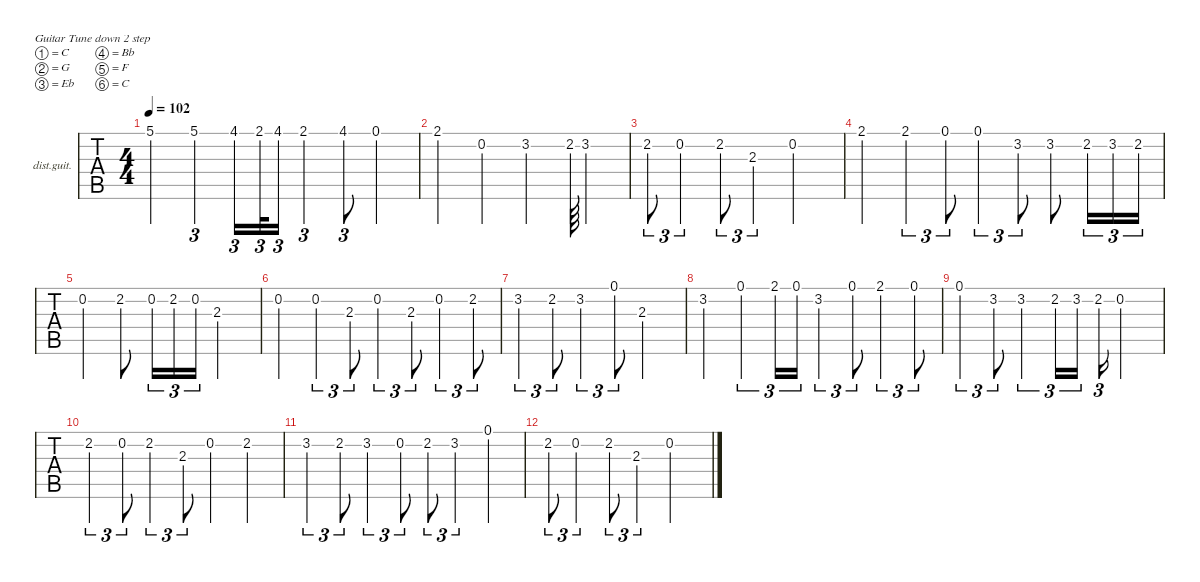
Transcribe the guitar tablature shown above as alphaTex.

\defaultSystemsLayout 4
\hideDynamics
\bracketExtendMode nobrackets
\firstSystemTrackNameOrientation horizontal
\otherSystemsTrackNameOrientation horizontal
\track ("Bagpipe" "dist.guit.") {instrument distortionguitar}
\staff {tabs}
\tuning (C4 G3 Eb3 Bb2 F2 C2)
\ts (4 4)
\tempo 102
\clef g2
\ks c
5.1.4{dy mf} 5.1.4{tu (3 2)} 4.1.16{tu (3 2)} 2.1.32{tu (3 2)} 4.1.16{tu (3 2)} 2.1.4{tu (3 2)} 4.1.8{tu (3 2)} 0.1.4 |
2.1.4 0.2.4 3.2{acc #}.4 2.2.64 3.2{acc #}.4 |
2.2.8{tu (3 2)} 0.2.4{tu (3 2)} 2.2.8{tu (3 2)} 2.3.4{tu (3 2)} 0.2.2 |
2.1.4 2.1.4{tu (3 2)} 0.1.8{tu (3 2)} 0.1.4{tu (3 2)} 3.2{acc #}.8{tu (3 2)} 3.2{acc #}.8 2.2.16{tu (3 2)} 3.2{acc #}.16{tu (3 2)} 2.2.16{tu (3 2)} |
0.2.4 2.2.8 0.2.16{tu (3 2)} 2.2.16{tu (3 2)} 0.2.16{tu (3 2)} 2.3.2 |
0.2.4 0.2.4{tu (3 2)} 2.3.8{tu (3 2)} 0.2.4{tu (3 2)} 2.3.8{tu (3 2)} 0.2.4{tu (3 2)} 2.2.8{tu (3 2)} |
3.2{acc #}.4{tu (3 2)} 2.2.8{tu (3 2)} 3.2{acc #}.4{tu (3 2)} 0.1.8{tu (3 2)} 2.3.2 |
3.2{acc #}.4 0.1.4{tu (3 2)} 2.1.16{tu (3 2)} 0.1.16{tu (3 2)} 3.2{acc #}.4{tu (3 2)} 0.1.8{tu (3 2)} 2.1.4{tu (3 2)} 0.1.8{tu (3 2)} |
0.1.4{tu (3 2)} 3.2{acc #}.8{tu (3 2)} 3.2{acc #}.4{tu (3 2)} 2.2.16{tu (3 2)} 3.2{acc #}.16{tu (3 2)} 2.2.16{tu (3 2)} 0.2.2 |
2.2.4{tu (3 2)} 0.2.8{tu (3 2)} 2.2.4{tu (3 2)} 2.3.8{tu (3 2)} 0.2.4 2.2.4 |
3.2{acc #}.4{tu (3 2)} 2.2.8{tu (3 2)} 3.2{acc #}.4{tu (3 2)} 0.2.8{tu (3 2)} 2.2.8{tu (3 2)} 3.2{acc #}.4{tu (3 2)} 0.1.4 |
2.2.8{tu (3 2)} 0.2.4{tu (3 2)} 2.2.8{tu (3 2)} 2.3.4{tu (3 2)} 0.2.2
